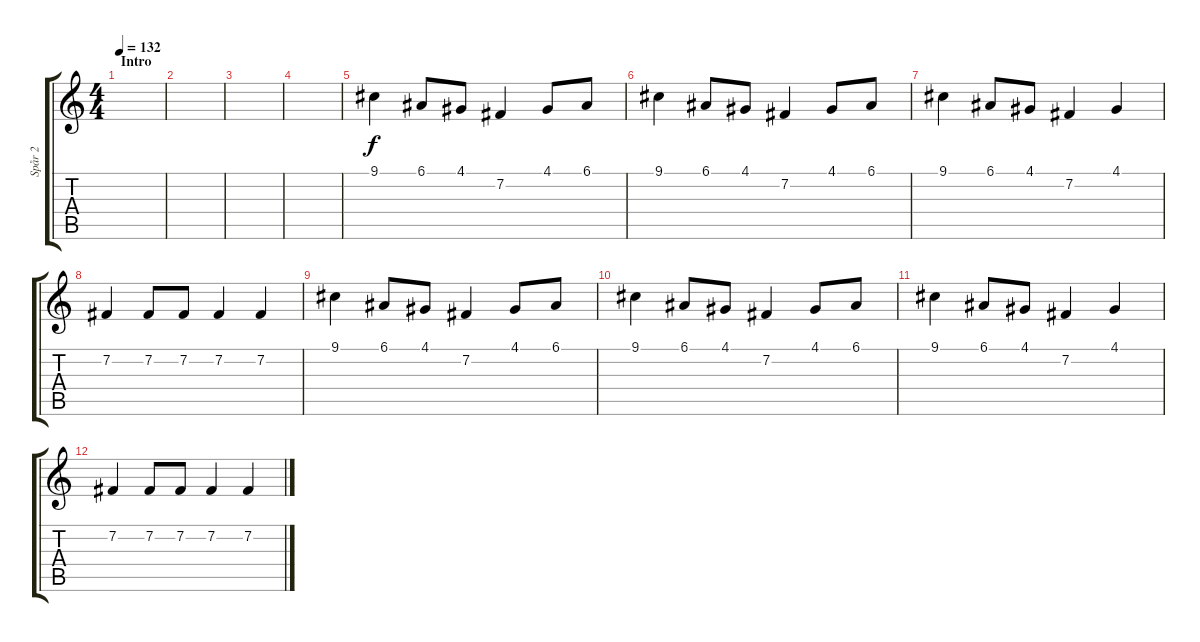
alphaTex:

\track ("Spår 2" "Spår 2") {instrument clavinet}
\staff {score tabs}
\tuning (E4 B3 G3 D3 A2 E2) {hide}
\ts (4 4)
\section ("" "Intro")
\tempo 132
\clef g2
\ks c
|
|
|
|
9.1.4 6.1.8 4.1.8 7.2.4 4.1.8 6.1.8 |
9.1.4 6.1.8 4.1.8 7.2.4 4.1.8 6.1.8 |
9.1.4 6.1.8 4.1.8 7.2.4 4.1.4 |
7.2.4 7.2.8 7.2.8 7.2.4 7.2.4 |
9.1.4 6.1.8 4.1.8 7.2.4 4.1.8 6.1.8 |
9.1.4 6.1.8 4.1.8 7.2.4 4.1.8 6.1.8 |
9.1.4 6.1.8 4.1.8 7.2.4 4.1.4 |
7.2.4 7.2.8 7.2.8 7.2.4 7.2.4
